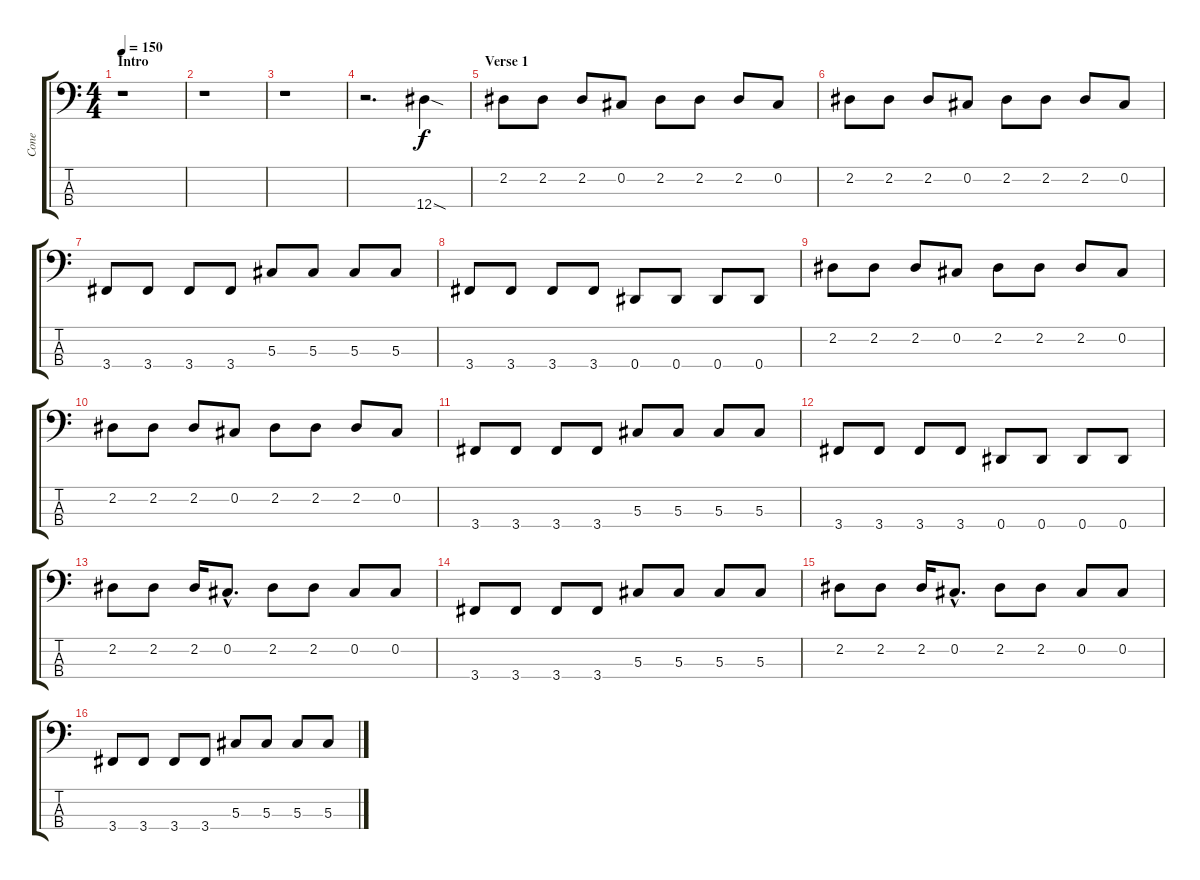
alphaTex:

\track ("Cone" "Cone") {instrument electricbasspick}
\staff {score tabs}
\tuning (Gb2 Db2 Ab1 Eb1) {hide}
\ts (4 4)
\section ("" "Intro")
\tempo 150
\clef f4
\ks c
r.1{dy f instrument electricbasspick} |
r.1 |
r.1 |
r.2{d} 12.4{sod}.4 |
\section ("" "Verse 1")
2.2.8 2.2.8 2.2.8 0.2.8 2.2.8 2.2.8 2.2.8 0.2.8 |
2.2.8 2.2.8 2.2.8 0.2.8 2.2.8 2.2.8 2.2.8 0.2.8 |
3.4.8 3.4.8 3.4.8 3.4.8 5.3.8 5.3.8 5.3.8 5.3.8 |
3.4.8 3.4.8 3.4.8 3.4.8 0.4.8 0.4.8 0.4.8 0.4.8 |
2.2.8 2.2.8 2.2.8 0.2.8 2.2.8 2.2.8 2.2.8 0.2.8 |
2.2.8 2.2.8 2.2.8 0.2.8 2.2.8 2.2.8 2.2.8 0.2.8 |
3.4.8 3.4.8 3.4.8 3.4.8 5.3.8 5.3.8 5.3.8 5.3.8 |
3.4.8 3.4.8 3.4.8 3.4.8 0.4.8 0.4.8 0.4.8 0.4.8 |
2.2.8 2.2.8 2.2.16 0.2{hac}.8{d} 2.2.8 2.2.8 0.2.8 0.2.8 |
3.4.8 3.4.8 3.4.8 3.4.8 5.3.8 5.3.8 5.3.8 5.3.8 |
2.2.8 2.2.8 2.2.16 0.2{hac}.8{d} 2.2.8 2.2.8 0.2.8 0.2.8 |
3.4.8 3.4.8 3.4.8 3.4.8 5.3.8 5.3.8 5.3.8 5.3.8
